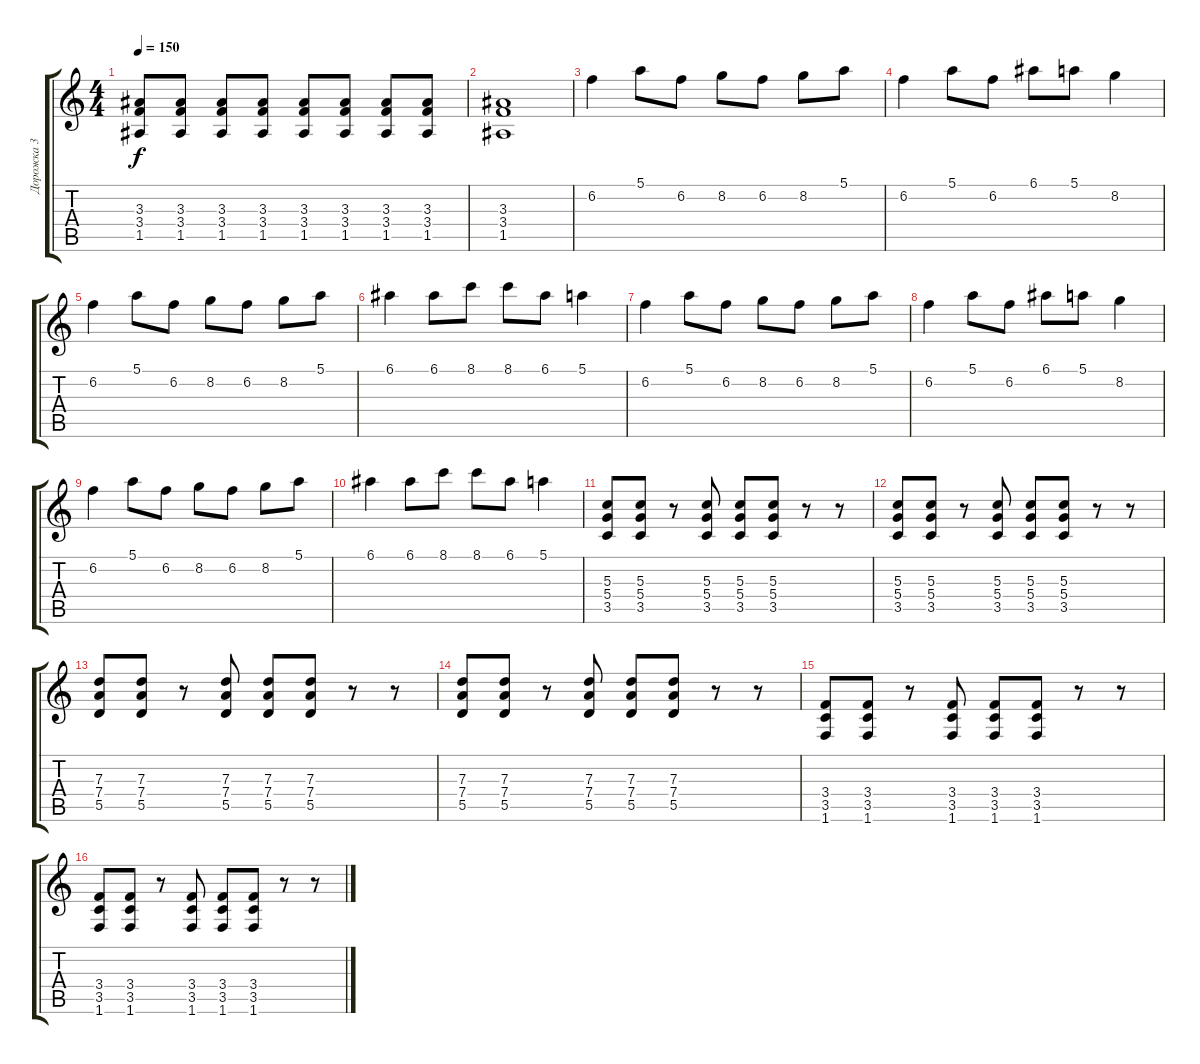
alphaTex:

\track ("Дорожка 3" "Дорожка 3") {instrument distortionguitar}
\staff {score tabs}
\tuning (E4 B3 G3 D3 A2 E2) {hide}
\ts (4 4)
\tempo 150
\clef g2
\ks c
(3.3 3.4 1.5).8{dy f} (3.3 3.4 1.5).8 (3.3 3.4 1.5).8 (3.3 3.4 1.5).8 (3.3 3.4 1.5).8 (3.3 3.4 1.5).8 (3.3 3.4 1.5).8 (3.3 3.4 1.5).8 |
(3.3 3.4 1.5).1 |
6.2.4 5.1.8 6.2.8 8.2.8 6.2.8 8.2.8 5.1.8 |
6.2.4 5.1.8 6.2.8 6.1.8 5.1.8 8.2.4 |
6.2.4 5.1.8 6.2.8 8.2.8 6.2.8 8.2.8 5.1.8 |
6.1.4 6.1.8 8.1.8 8.1.8 6.1.8 5.1.4 |
6.2.4 5.1.8 6.2.8 8.2.8 6.2.8 8.2.8 5.1.8 |
6.2.4 5.1.8 6.2.8 6.1.8 5.1.8 8.2.4 |
6.2.4 5.1.8 6.2.8 8.2.8 6.2.8 8.2.8 5.1.8 |
6.1.4 6.1.8 8.1.8 8.1.8 6.1.8 5.1.4 |
(5.3 5.4 3.5).8 (5.3 5.4 3.5).8 r.8 (5.3 5.4 3.5).8 (5.3 5.4 3.5).8 (5.3 5.4 3.5).8 r.8 r.8 |
(5.3 5.4 3.5).8 (5.3 5.4 3.5).8 r.8 (5.3 5.4 3.5).8 (5.3 5.4 3.5).8 (5.3 5.4 3.5).8 r.8 r.8 |
(7.3 7.4 5.5).8 (7.3 7.4 5.5).8 r.8 (7.3 7.4 5.5).8 (7.3 7.4 5.5).8 (7.3 7.4 5.5).8 r.8 r.8 |
(7.3 7.4 5.5).8 (7.3 7.4 5.5).8 r.8 (7.3 7.4 5.5).8 (7.3 7.4 5.5).8 (7.3 7.4 5.5).8 r.8 r.8 |
(3.4 3.5 1.6).8 (3.4 3.5 1.6).8 r.8 (3.4 3.5 1.6).8 (3.4 3.5 1.6).8 (3.4 3.5 1.6).8 r.8 r.8 |
(3.4 3.5 1.6).8 (3.4 3.5 1.6).8 r.8 (3.4 3.5 1.6).8 (3.4 3.5 1.6).8 (3.4 3.5 1.6).8 r.8 r.8
